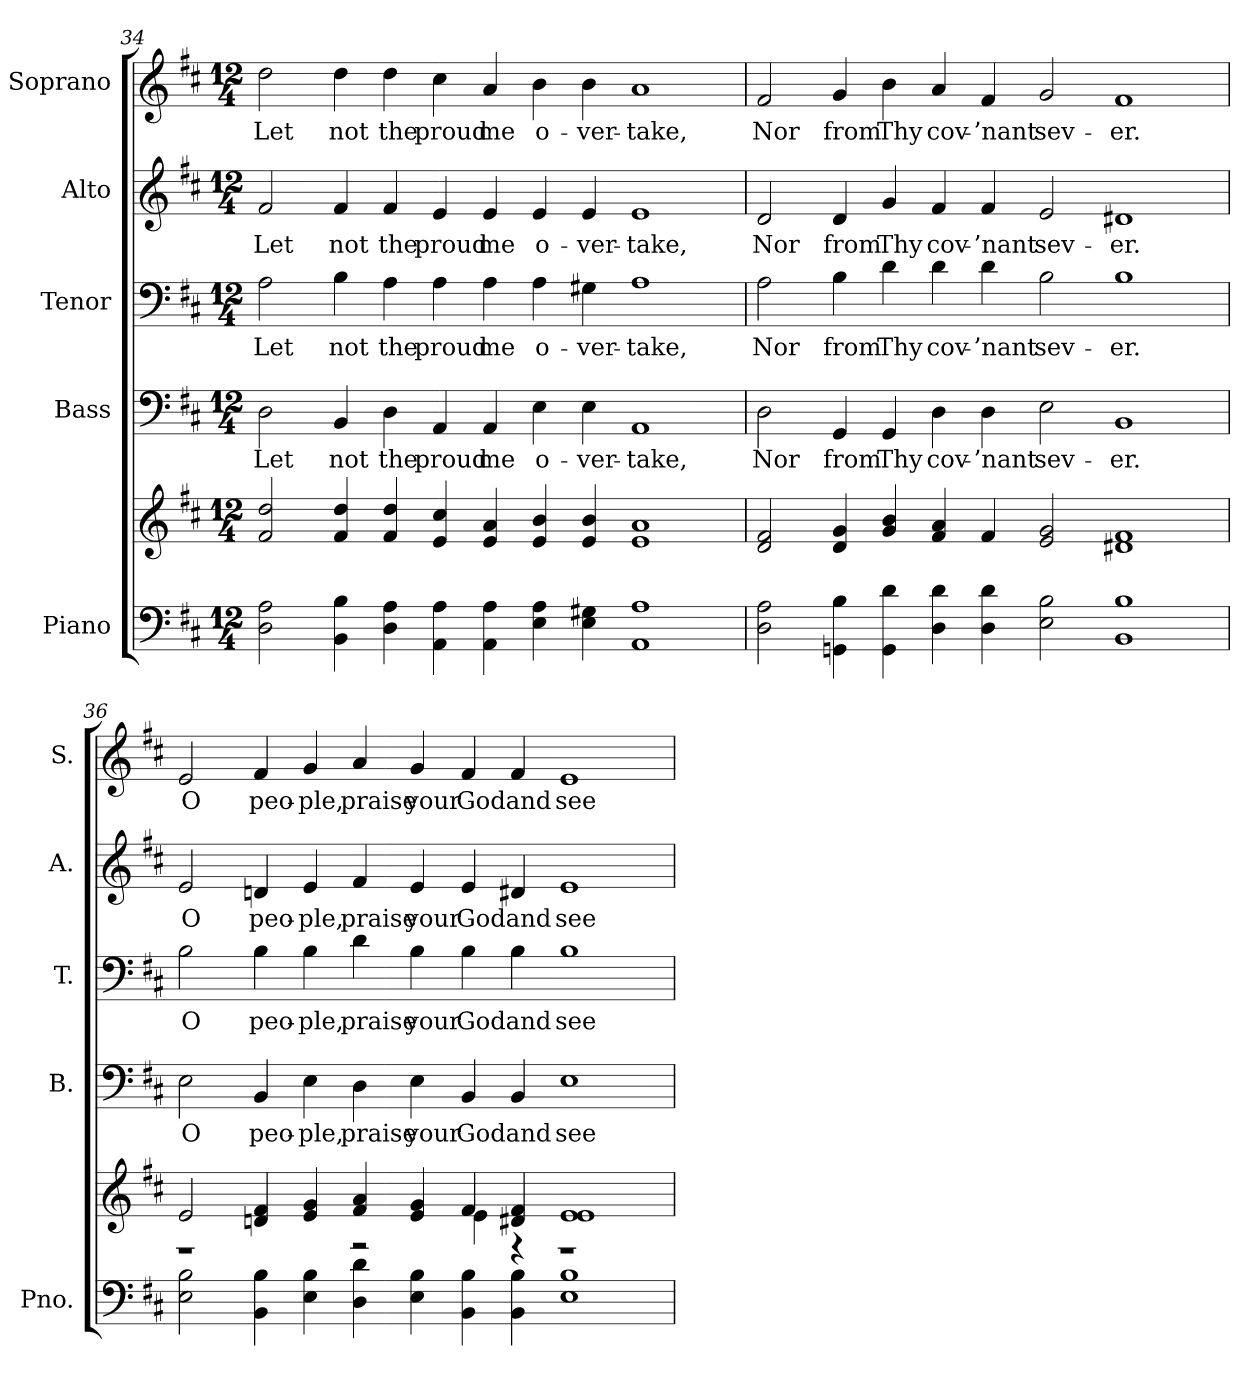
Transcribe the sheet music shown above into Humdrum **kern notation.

**kern	**kern	**kern	**text	**kern	**text	**kern	**text	**kern	**text
*part5	*part5	*part4	*part4	*part3	*part3	*part2	*part2	*part1	*part1
*staff6	*staff5	*staff4	*staff4	*staff3	*staff3	*staff2	*staff2	*staff1	*staff1
*I"Piano	*	*I"Bass	*	*I"Tenor	*	*I"Alto	*	*I"Soprano	*
*I'Pno.	*	*I'B.	*	*I'T.	*	*I'A.	*	*I'S.	*
*clefF4	*clefG2	*clefF4	*	*clefF4	*	*clefG2	*	*clefG2	*
*k[f#c#]	*k[f#c#]	*k[f#c#]	*	*k[f#c#]	*	*k[f#c#]	*	*k[f#c#]	*
*D:	*D:	*D:	*	*D:	*	*D:	*	*D:	*
*M12/4	*M12/4	*M12/4	*	*M12/4	*	*M12/4	*	*M12/4	*
=34	=34	=34	=34	=34	=34	=34	=34	=34	=34
!	!	!	!LO:LY:b:color=#000000	!	!	!	!	!	!
!	!	!	!	!	!LO:LY:b:color=#000000	!	!	!	!
!	!	!	!	!	!	!	!LO:LY:b:color=#000000	!	!
!	!	!	!	!	!	!	!	!	!LO:LY:b:color=#000000
2Di\ 2Ai	2f#i/ 2ddi	2Di\	Let	2Ai\	Let	2f#i/	Let	2ddi\	Let
!	!	!	!LO:LY:b:color=#000000	!	!	!	!	!	!
!	!	!	!	!	!LO:LY:b:color=#000000	!	!	!	!
!	!	!	!	!	!	!	!LO:LY:b:color=#000000	!	!
!	!	!	!	!	!	!	!	!	!LO:LY:b:color=#000000
4BBi\ 4Bi	4f#i/ 4ddi	4BBi/	not	4Bi\	not	4f#i/	not	4ddi\	not
!	!	!	!LO:LY:b:color=#000000	!	!	!	!	!	!
!	!	!	!	!	!LO:LY:b:color=#000000	!	!	!	!
!	!	!	!	!	!	!	!LO:LY:b:color=#000000	!	!
!	!	!	!	!	!	!	!	!	!LO:LY:b:color=#000000
4Di\ 4Ai	4f#i/ 4ddi	4Di\	the	4Ai\	the	4f#i/	the	4ddi\	the
!	!	!	!LO:LY:b:color=#000000	!	!	!	!	!	!
!	!	!	!	!	!LO:LY:b:color=#000000	!	!	!	!
!	!	!	!	!	!	!	!LO:LY:b:color=#000000	!	!
!	!	!	!	!	!	!	!	!	!LO:LY:b:color=#000000
4AAi\ 4Ai	4ei/ 4cc#i	4AAi/	proud	4Ai\	proud	4ei/	proud	4cc#i\	proud
!	!	!	!LO:LY:b:color=#000000	!	!	!	!	!	!
!	!	!	!	!	!LO:LY:b:color=#000000	!	!	!	!
!	!	!	!	!	!	!	!LO:LY:b:color=#000000	!	!
!	!	!	!	!	!	!	!	!	!LO:LY:b:color=#000000
4AAi\ 4Ai	4ei/ 4ai	4AAi/	me	4Ai\	me	4ei/	me	4ai/	me
!	!	!	!LO:LY:b:color=#000000	!	!	!	!	!	!
!	!	!	!	!	!LO:LY:b:color=#000000	!	!	!	!
!	!	!	!	!	!	!	!LO:LY:b:color=#000000	!	!
!	!	!	!	!	!	!	!	!	!LO:LY:b:color=#000000
4Ei\ 4Ai	4ei/ 4bi	4Ei\	o-	4Ai\	o-	4ei/	o-	4bi\	o-
!	!	!	!LO:LY:b:color=#000000	!	!	!	!	!	!
!	!	!	!	!	!LO:LY:b:color=#000000	!	!	!	!
!	!	!	!	!	!	!	!LO:LY:b:color=#000000	!	!
!	!	!	!	!	!	!	!	!	!LO:LY:b:color=#000000
4Ei\ 4G#Xi	4ei/ 4bi	4Ei\	-ver-	4G#Xi\	-ver-	4ei/	-ver-	4bi\	-ver-
!	!	!	!LO:LY:b:color=#000000	!	!	!	!	!	!
!	!	!	!	!	!LO:LY:b:color=#000000	!	!	!	!
!	!	!	!	!	!	!	!LO:LY:b:color=#000000	!	!
!	!	!	!	!	!	!	!	!	!LO:LY:b:color=#000000
1AAi 1Ai	1ei 1ai	1AAi	-take,	1Ai	-take,	1ei	-take,	1ai	-take,
!!LO:PB:g=z
=35	=35	=35	=35	=35	=35	=35	=35	=35	=35
!	!	!	!LO:LY:b:color=#000000	!	!	!	!	!	!
!	!	!	!	!	!LO:LY:b:color=#000000	!	!	!	!
!	!	!	!	!	!	!	!LO:LY:b:color=#000000	!	!
!	!	!	!	!	!	!	!	!	!LO:LY:b:color=#000000
2Di\ 2Ai	2di/ 2f#i	2Di\	Nor	2Ai\	Nor	2di/	Nor	2f#i/	Nor
!	!	!	!LO:LY:b:color=#000000	!	!	!	!	!	!
!	!	!	!	!	!LO:LY:b:color=#000000	!	!	!	!
!	!	!	!	!	!	!	!LO:LY:b:color=#000000	!	!
!	!	!	!	!	!	!	!	!	!LO:LY:b:color=#000000
4GGni\ 4Bi	4di/ 4gi	4GGi/	from	4Bi\	from	4di/	from	4gi/	from
!	!	!	!LO:LY:b:color=#000000	!	!	!	!	!	!
!	!	!	!	!	!LO:LY:b:color=#000000	!	!	!	!
!	!	!	!	!	!	!	!LO:LY:b:color=#000000	!	!
!	!	!	!	!	!	!	!	!	!LO:LY:b:color=#000000
4GGi\ 4di	4gi/ 4bi	4GGi/	Thy	4di\	Thy	4gi/	Thy	4bi\	Thy
!	!	!	!LO:LY:b:color=#000000	!	!	!	!	!	!
!	!	!	!	!	!LO:LY:b:color=#000000	!	!	!	!
!	!	!	!	!	!	!	!LO:LY:b:color=#000000	!	!
!	!	!	!	!	!	!	!	!	!LO:LY:b:color=#000000
4Di\ 4di	4f#i/ 4ai	4Di\	cov-	4di\	cov-	4f#i/	cov-	4ai/	cov-
!	!	!	!LO:LY:b:color=#000000	!	!	!	!	!	!
!	!	!	!	!	!LO:LY:b:color=#000000	!	!	!	!
!	!	!	!	!	!	!	!LO:LY:b:color=#000000	!	!
!	!	!	!	!	!	!	!	!	!LO:LY:b:color=#000000
4Di\ 4di	4f#i/	4Di\	-’nant	4di\	-’nant	4f#i/	-’nant	4f#i/	-’nant
!	!	!	!LO:LY:b:color=#000000	!	!	!	!	!	!
!	!	!	!	!	!LO:LY:b:color=#000000	!	!	!	!
!	!	!	!	!	!	!	!LO:LY:b:color=#000000	!	!
!	!	!	!	!	!	!	!	!	!LO:LY:b:color=#000000
2Ei\ 2Bi	2ei/ 2gi	2Ei\	sev-	2Bi\	sev-	2ei/	sev-	2gi/	sev-
!	!	!	!LO:LY:b:color=#000000	!	!	!	!	!	!
!	!	!	!	!	!LO:LY:b:color=#000000	!	!	!	!
!	!	!	!	!	!	!	!LO:LY:b:color=#000000	!	!
!	!	!	!	!	!	!	!	!	!LO:LY:b:color=#000000
1BBi 1Bi	1d#Xi 1f#i	1BBi	-er.	1Bi	-er.	1d#Xi	-er.	1f#i	-er.
=36	=36	=36	=36	=36	=36	=36	=36	=36	=36
*	*^	*	*	*	*	*	*	*	*
!	!	!	!	!LO:LY:b:color=#000000	!	!	!	!	!	!
!	!	!	!	!	!	!LO:LY:b:color=#000000	!	!	!	!
!	!	!	!	!	!	!	!	!LO:LY:b:color=#000000	!	!
!	!	!	!	!	!	!	!	!	!	!LO:LY:b:color=#000000
2Ei\ 2Bi	2ei/	1r	2Ei\	O	2Bi\	O	2ei/	O	2ei/	O
!	!	!	!	!LO:LY:b:color=#000000	!	!	!	!	!	!
!	!	!	!	!	!	!LO:LY:b:color=#000000	!	!	!	!
!	!	!	!	!	!	!	!	!LO:LY:b:color=#000000	!	!
!	!	!	!	!	!	!	!	!	!	!LO:LY:b:color=#000000
4BBi\ 4Bi	4dni/ 4f#i	.	4BBi/	peo-	4Bi\	peo-	4dni/	peo-	4f#i/	peo-
!	!	!	!	!LO:LY:b:color=#000000	!	!	!	!	!	!
!	!	!	!	!	!	!LO:LY:b:color=#000000	!	!	!	!
!	!	!	!	!	!	!	!	!LO:LY:b:color=#000000	!	!
!	!	!	!	!	!	!	!	!	!	!LO:LY:b:color=#000000
4Ei\ 4Bi	4ei/ 4gi	.	4Ei\	-ple,	4Bi\	-ple,	4ei/	-ple,	4gi/	-ple,
!	!	!	!	!LO:LY:b:color=#000000	!	!	!	!	!	!
!	!	!	!	!	!	!LO:LY:b:color=#000000	!	!	!	!
!	!	!	!	!	!	!	!	!LO:LY:b:color=#000000	!	!
!	!	!	!	!	!	!	!	!	!	!LO:LY:b:color=#000000
4Di\ 4di	4f#i/ 4ai	2r	4Di\	praise	4di\	praise	4f#i/	praise	4ai/	praise
!	!	!	!	!LO:LY:b:color=#000000	!	!	!	!	!	!
!	!	!	!	!	!	!LO:LY:b:color=#000000	!	!	!	!
!	!	!	!	!	!	!	!	!LO:LY:b:color=#000000	!	!
!	!	!	!	!	!	!	!	!	!	!LO:LY:b:color=#000000
4Ei\ 4Bi	4ei/ 4gi	.	4Ei\	your	4Bi\	your	4ei/	your	4gi/	your
!	!	!	!	!LO:LY:b:color=#000000	!	!	!	!	!	!
!	!	!	!	!	!	!LO:LY:b:color=#000000	!	!	!	!
!	!	!	!	!	!	!	!	!LO:LY:b:color=#000000	!	!
!	!	!	!	!	!	!	!	!	!	!LO:LY:b:color=#000000
4BBi\ 4Bi	4f#i/	4ei\	4BBi/	God	4Bi\	God	4ei/	God	4f#i/	God
!	!	!	!	!LO:LY:b:color=#000000	!	!	!	!	!	!
!	!	!	!	!	!	!LO:LY:b:color=#000000	!	!	!	!
!	!	!	!	!	!	!	!	!LO:LY:b:color=#000000	!	!
!	!	!	!	!	!	!	!	!	!	!LO:LY:b:color=#000000
4BBi\ 4Bi	4d#Xi/ 4f#i	4r	4BBi/	and	4Bi\	and	4d#Xi/	and	4f#i/	and
!	!	!	!	!LO:LY:b:color=#000000	!	!	!	!	!	!
!	!	!	!	!	!	!LO:LY:b:color=#000000	!	!	!	!
!	!	!	!	!	!	!	!	!LO:LY:b:color=#000000	!	!
!	!	!	!	!	!	!	!	!	!	!LO:LY:b:color=#000000
1Ei 1Bi	1ei 1ei	1r	1Ei	see	1Bi	see	1ei	see	1ei	see
*	*v	*v	*	*	*	*	*	*	*	*
=	=	=	=	=	=	=	=	=	=
*-	*-	*-	*-	*-	*-	*-	*-	*-	*-
